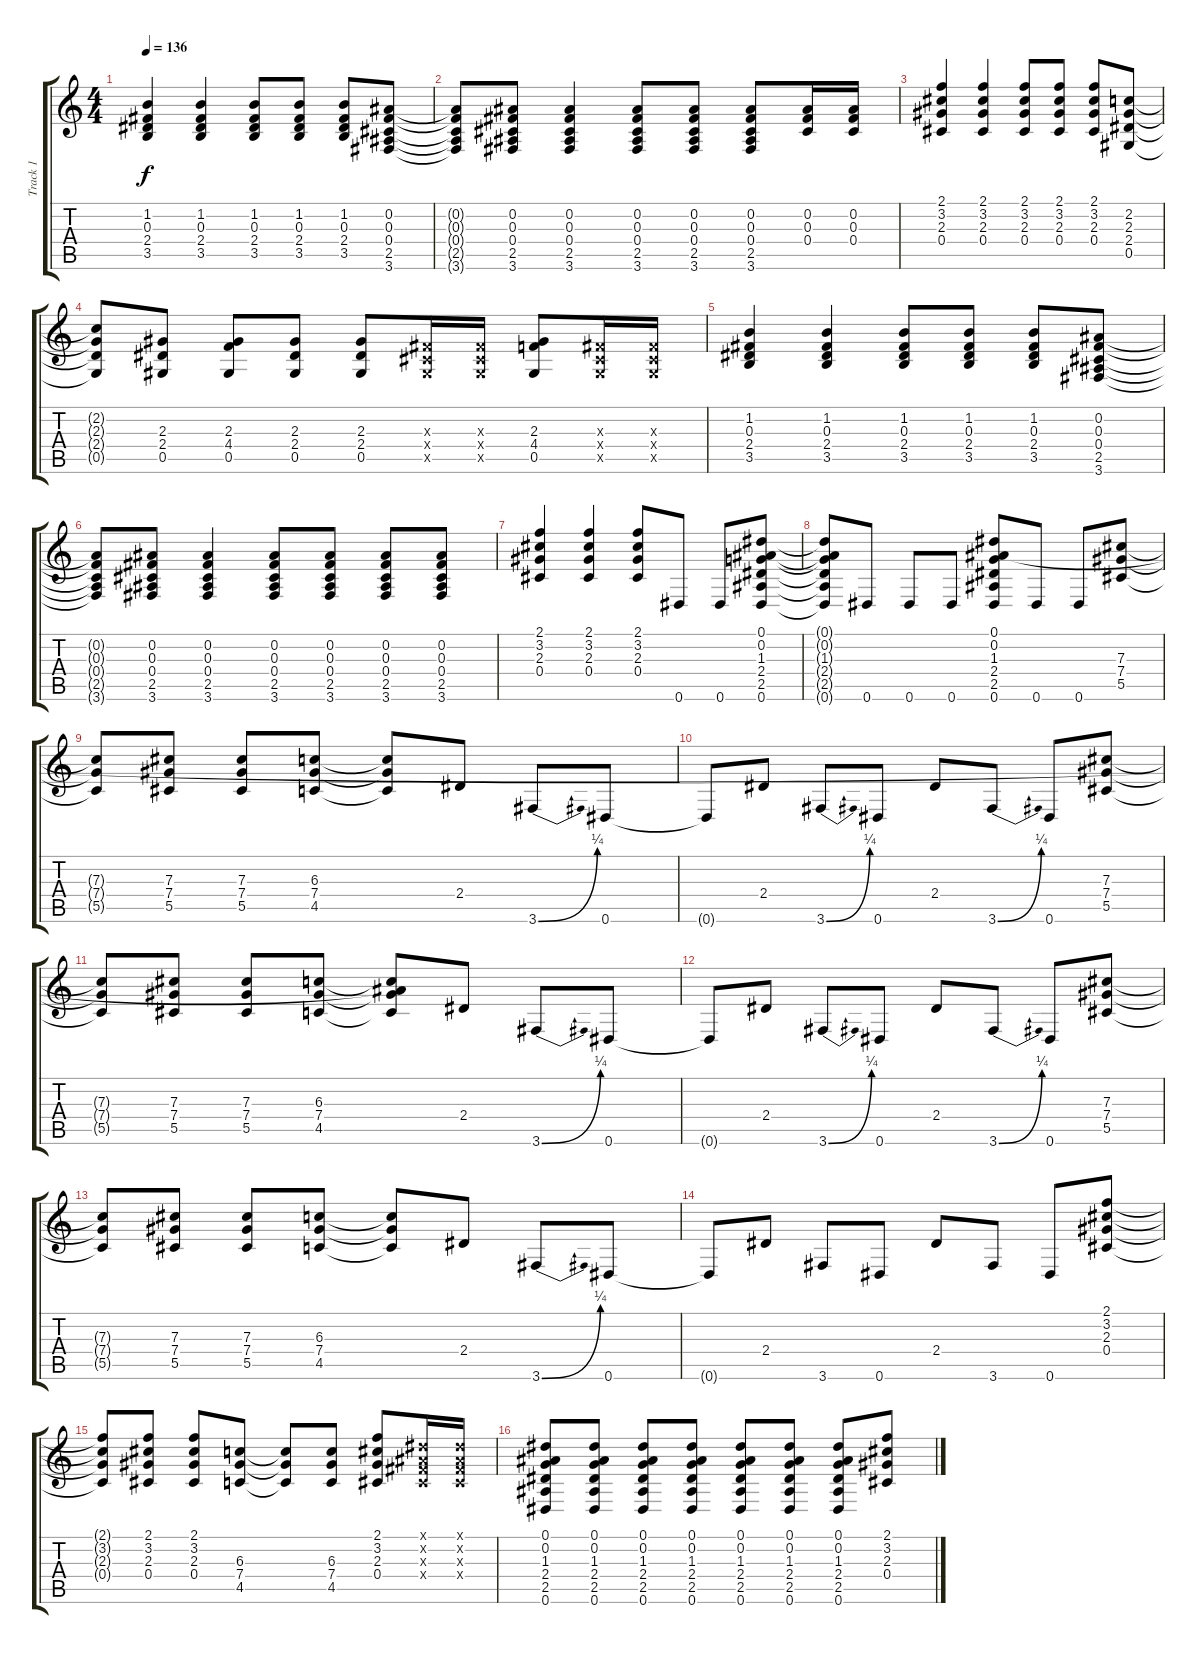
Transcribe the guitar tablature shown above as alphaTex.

\track ("Track 1" "Track 1") {instrument acousticguitarsteel}
\staff {score tabs}
\tuning (Eb4 Bb3 Gb3 Db3 Ab2 Eb2) {hide}
\ts (4 4)
\tempo 136
\clef g2
\ks c
(1.2 0.3 2.4 3.5).4{dy f} (1.2 0.3 2.4 3.5).4 (1.2 0.3 2.4 3.5).8 (1.2 0.3 2.4 3.5).8 (1.2 0.3 2.4 3.5).8 (0.2 0.3 0.4 2.5 3.6).8 |
(0.2{t} 0.3{t} 0.4{t} 2.5{t} 3.6{t}).8 (0.2 0.3 0.4 2.5 3.6).8 (0.2 0.3 0.4 2.5 3.6).4 (0.2 0.3 0.4 2.5 3.6).8 (0.2 0.3 0.4 2.5 3.6).8 (0.2 0.3 0.4 2.5 3.6).8 (0.2 0.3 0.4).16 (0.2 0.3 0.4).16 |
(2.1 3.2 2.3 0.4).4 (2.1 3.2 2.3 0.4).4 (2.1 3.2 2.3 0.4).8 (2.1 3.2 2.3 0.4).8 (2.1 3.2 2.3 0.4).8 (2.2 2.3 2.4 0.5).8 |
(2.2{t} 2.3{t} 2.4{t} 0.5{t}).8 (2.3 2.4 0.5).8 (2.3 4.4 0.5).8 (2.3 2.4 0.5).8 (2.3 2.4 0.5).8 (0.3{x} 0.4{x} 0.5{x}).16 (0.3{x} 0.4{x} 0.5{x}).16 (2.3 4.4 0.5).8 (0.3{x} 0.4{x} 0.5{x}).16 (0.3{x} 0.4{x} 0.5{x}).16 |
(1.2 0.3 2.4 3.5).4 (1.2 0.3 2.4 3.5).4 (1.2 0.3 2.4 3.5).8 (1.2 0.3 2.4 3.5).8 (1.2 0.3 2.4 3.5).8 (0.2 0.3 0.4 2.5 3.6).8 |
(0.2{t} 0.3{t} 0.4{t} 2.5{t} 3.6{t}).8 (0.2 0.3 0.4 2.5 3.6).8 (0.2 0.3 0.4 2.5 3.6).4 (0.2 0.3 0.4 2.5 3.6).8 (0.2 0.3 0.4 2.5 3.6).8 (0.2 0.3 0.4 2.5 3.6).8 (0.2 0.3 0.4 2.5 3.6).8 |
(2.1 3.2 2.3 0.4).4 (2.1 3.2 2.3 0.4).4 (2.1 3.2 2.3 0.4).8 0.6.8 0.6.8 (0.1 0.2 1.3 2.4 2.5 0.6).8 |
(0.1{t} 0.2{t} 1.3{t} 2.4{t} 2.5{t} 0.6{t}).8 0.6.8 0.6.8 0.6.8 (0.1 0.2 1.3 2.4 2.5 0.6).8 0.6.8 0.6.8 (7.3 7.4 5.5).8 |
(7.3{t} 7.4{t} 5.5{t}).8 (7.3 7.4 5.5).8 (7.3 7.4 5.5).8 (6.3 7.4 4.5).8 (6.3{t} 7.4{t} 4.5{t}).8 2.4.8 3.6{be (bend 0 0 60 1)}.8 0.6.8 |
0.6{t}.8 2.4.8 3.6{be (bend 0 0 60 1)}.8 0.6.8 2.4.8 3.6{be (bend 0 0 60 1)}.8 0.6.8 (7.3 7.4 5.5).8 |
(7.3{t} 7.4{t} 5.5{t}).8 (7.3 7.4 5.5).8 (7.3 7.4 5.5).8 (6.3 7.4 4.5).8 (0.2{t} 6.3{t} 7.4{t} 4.5{t}).8 2.4.8 3.6{be (bend 0 0 60 1)}.8 0.6.8 |
0.6{t}.8 2.4.8 3.6{be (bend 0 0 60 1)}.8 0.6.8 2.4.8 3.6{be (bend 0 0 60 1)}.8 0.6.8 (7.3 7.4 5.5).8 |
(7.3{t} 7.4{t} 5.5{t}).8 (7.3 7.4 5.5).8 (7.3 7.4 5.5).8 (6.3 7.4 4.5).8 (6.3{t} 7.4{t} 4.5{t}).8 2.4.8 3.6{be (bend 0 0 60 1)}.8 0.6.8 |
0.6{t}.8 2.4.8 3.6.8 0.6.8 2.4.8 3.6.8 0.6.8 (2.1 3.2 2.3 0.4).8 |
(2.1{t} 3.2{t} 2.3{t} 0.4{t}).8 (2.1 3.2 2.3 0.4).8 (2.1 3.2 2.3 0.4).8 (6.3 7.4 4.5).8 (6.3{t} 7.4{t} 4.5{t}).8 (6.3 7.4 4.5).8 (2.1 3.2 2.3 0.4).8 (0.1{x} 0.2{x} 0.3{x} 0.4{x}).16 (0.1{x} 0.2{x} 0.3{x} 0.4{x}).16 |
(0.1 0.2 1.3 2.4 2.5 0.6).8{volume 8} (0.1 0.2 1.3 2.4 2.5 0.6).8 (0.1 0.2 1.3 2.4 2.5 0.6).8 (0.1 0.2 1.3 2.4 2.5 0.6).8 (0.1 0.2 1.3 2.4 2.5 0.6).8 (0.1 0.2 1.3 2.4 2.5 0.6).8 (0.1 0.2 1.3 2.4 2.5 0.6).8 (2.1 3.2 2.3 0.4).8
